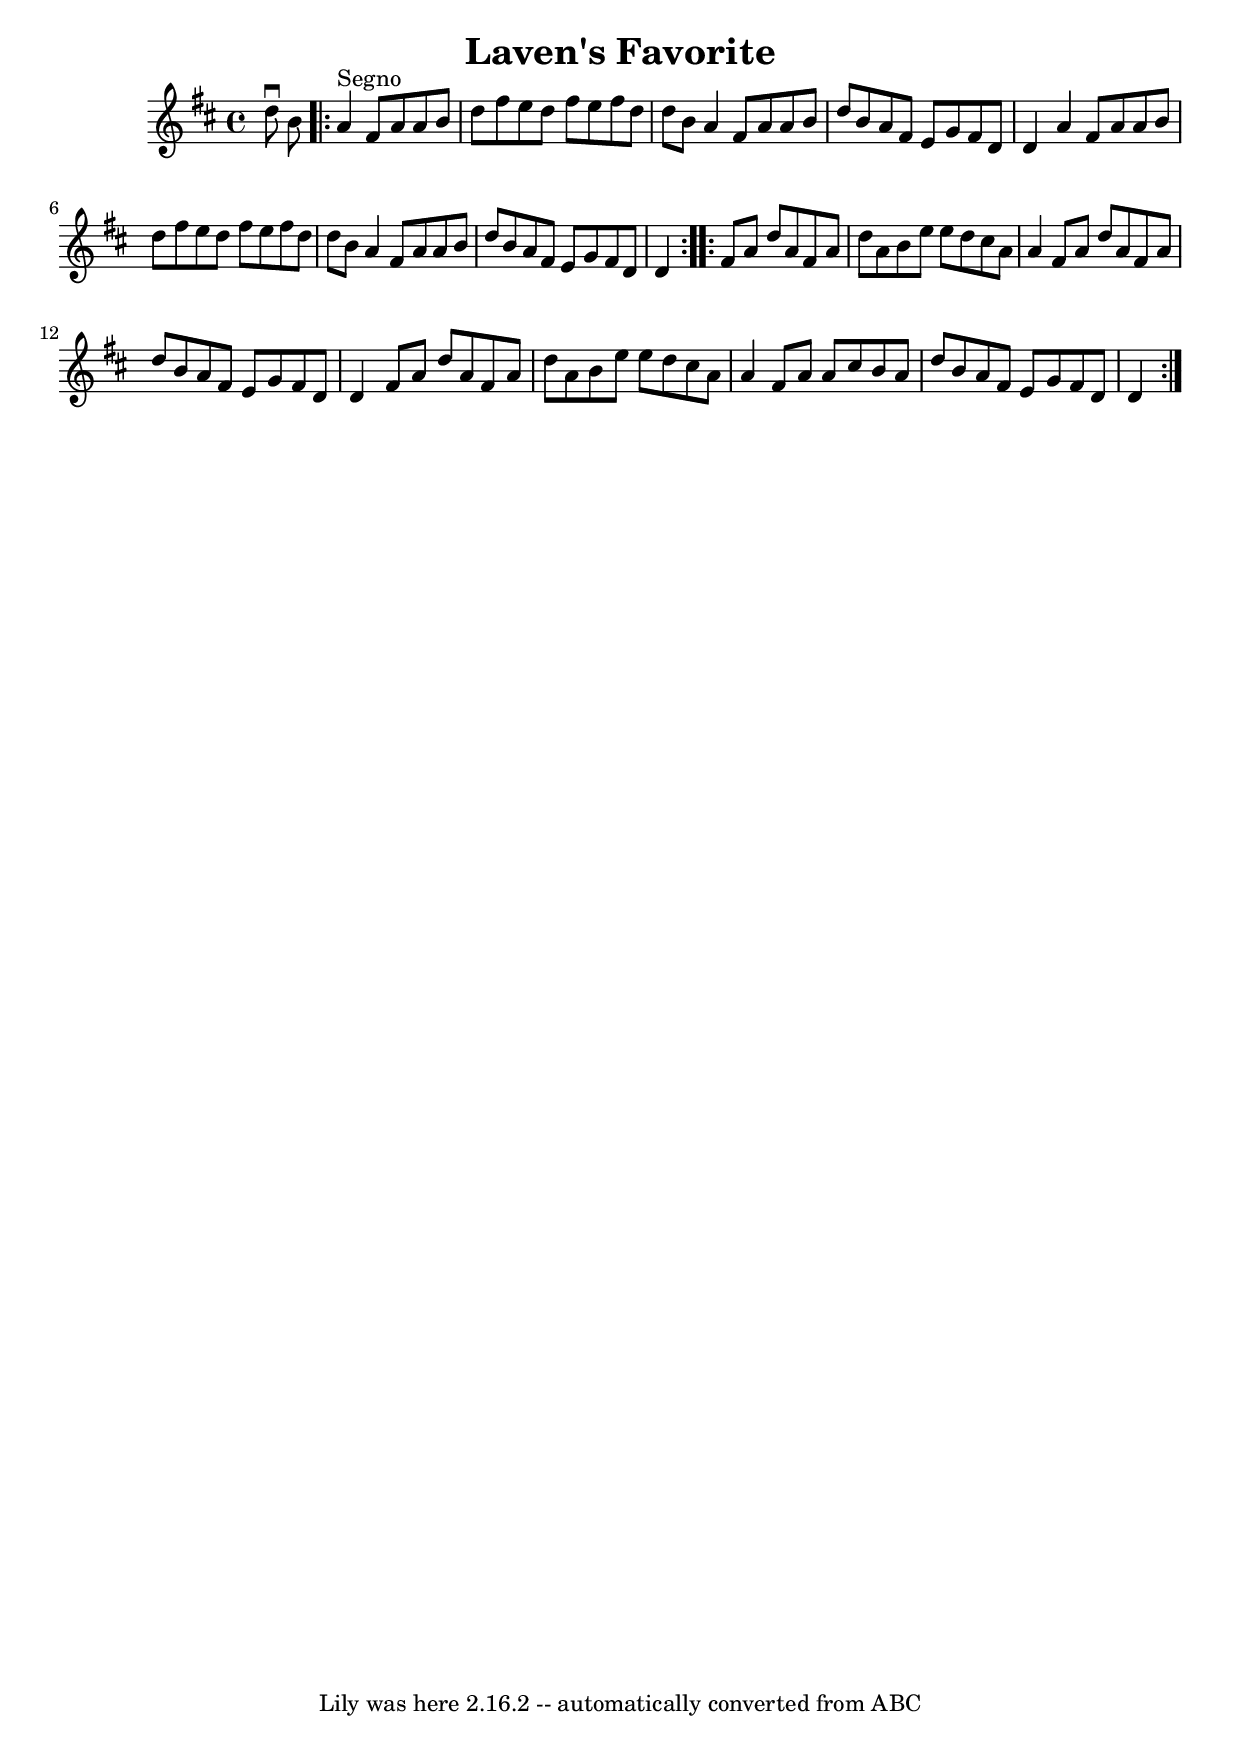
\version "2.7.40"
\include "Mammoth.ily"
\header {
	book = "Ryan's Mammoth Collection"
	crossRefNumber = "1"
	footnotes = ""
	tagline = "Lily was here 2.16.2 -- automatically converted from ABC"
	title = "Laven's Favorite"
}
voicedefault =  {
\set Score.defaultBarType = "empty"

\time 4/4 \key d \major d''8^\downbow b'8    \repeat volta 2 { a'4 
^"Segno" fis'8 a'8 a'8 b'8 d''8 fis''8  |
 e''8    
d''8 fis''8 e''8 fis''8 d''8 d''8 b'8  |
 a'4    
fis'8 a'8 a'8 b'8 d''8 b'8  |
 a'8 fis'8 e'8    
g'8 fis'8 d'8 d'4  |
 a'4 fis'8 a'8 a'8 b'8    
d''8 fis''8  |
 e''8 d''8 fis''8 e''8 fis''8 d''8    
d''8 b'8  |
 a'4 fis'8 a'8 a'8 b'8 d''8 b'8  
|
 a'8 fis'8 e'8 g'8 fis'8 d'8 d'4  
} \repeat volta 2 { fis'8 a'8 d''8 a'8 fis'8 a'8 d''8    
a'8  |
 b'8 e''8 e''8 d''8 cis''8 a'8 a'4  |
   
fis'8 a'8 d''8 a'8 fis'8 a'8 d''8 b'8  |
 a'8    
fis'8 e'8 g'8 fis'8 d'8 d'4  |
 fis'8 a'8 d''8   
 a'8 fis'8 a'8 d''8 a'8  |
 b'8 e''8 e''8 d''8    
cis''8 a'8 a'4  |
 fis'8 a'8 a'8 cis''8 b'8 a'8    
d''8 b'8  |
 a'8 fis'8 e'8 g'8 fis'8 d'8 d'4    }  
 
}

\score{
    <<

	\context Staff="default"
	{
	    \voicedefault 
	}

    >>
	\layout {
	}
	\midi {}
}
